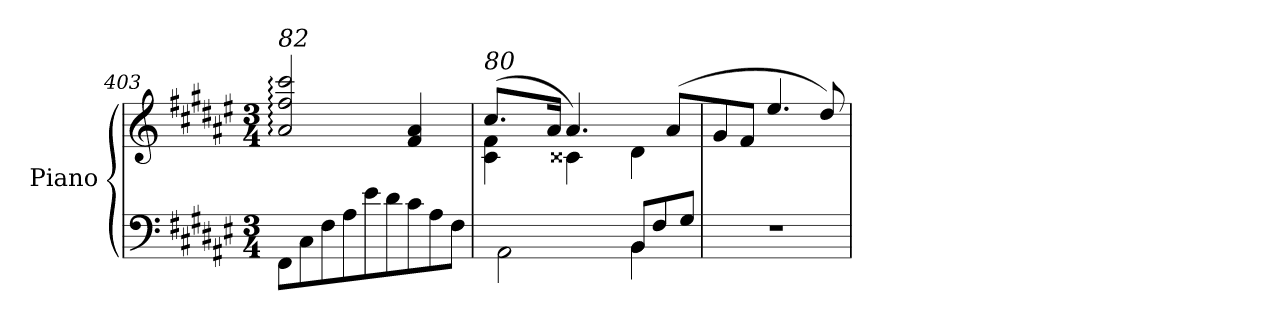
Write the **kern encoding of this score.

**kern	**kern
*part1	*part1
*staff2	*staff1
*I"Piano	*
*I'Pno	*
!!LO:LB:g=z
*clefF4	*clefG2
*k[f#c#g#d#a#e#]	*k[f#c#g#d#a#e#]
*M3/4	*M3/4
*Xtuplet	*
=403	=403
!	!LO:TX:a:i:t=82
12FF#\L	2a#/: 2ff#/: 2ccc#/:
12C#\	.
12F#\	.
12A#\	.
12e#\	.
12d#\	.
12c#\	4f#/ 4a#/
12A#\	.
12F#\J	.
=404	=404
*^	*^
!	!	!LO:TX:a:i:t=80	!
12AA#/Lyy	2AA#\	(8.cc#/L	4c#\ 4f#\
12F#/	.	.	.
12A#/	.	.	.
.	.	16a#/Jk	.
12F#/	.	4.a#/)	4c##X\
12AA#/	.	.	.
12F#/J	.	.	.
12BB/L	4BB\	.	4d#\
12F#/	.	.	.
.	.	(8a#/L	.
12G#/J	.	.	.
*v	*v	*	*
*	*v	*v
=405	=405
2.r	8g#/
.	8f#/J
.	4.ee#/
.	8dd#/)
=	=
*-	*-
